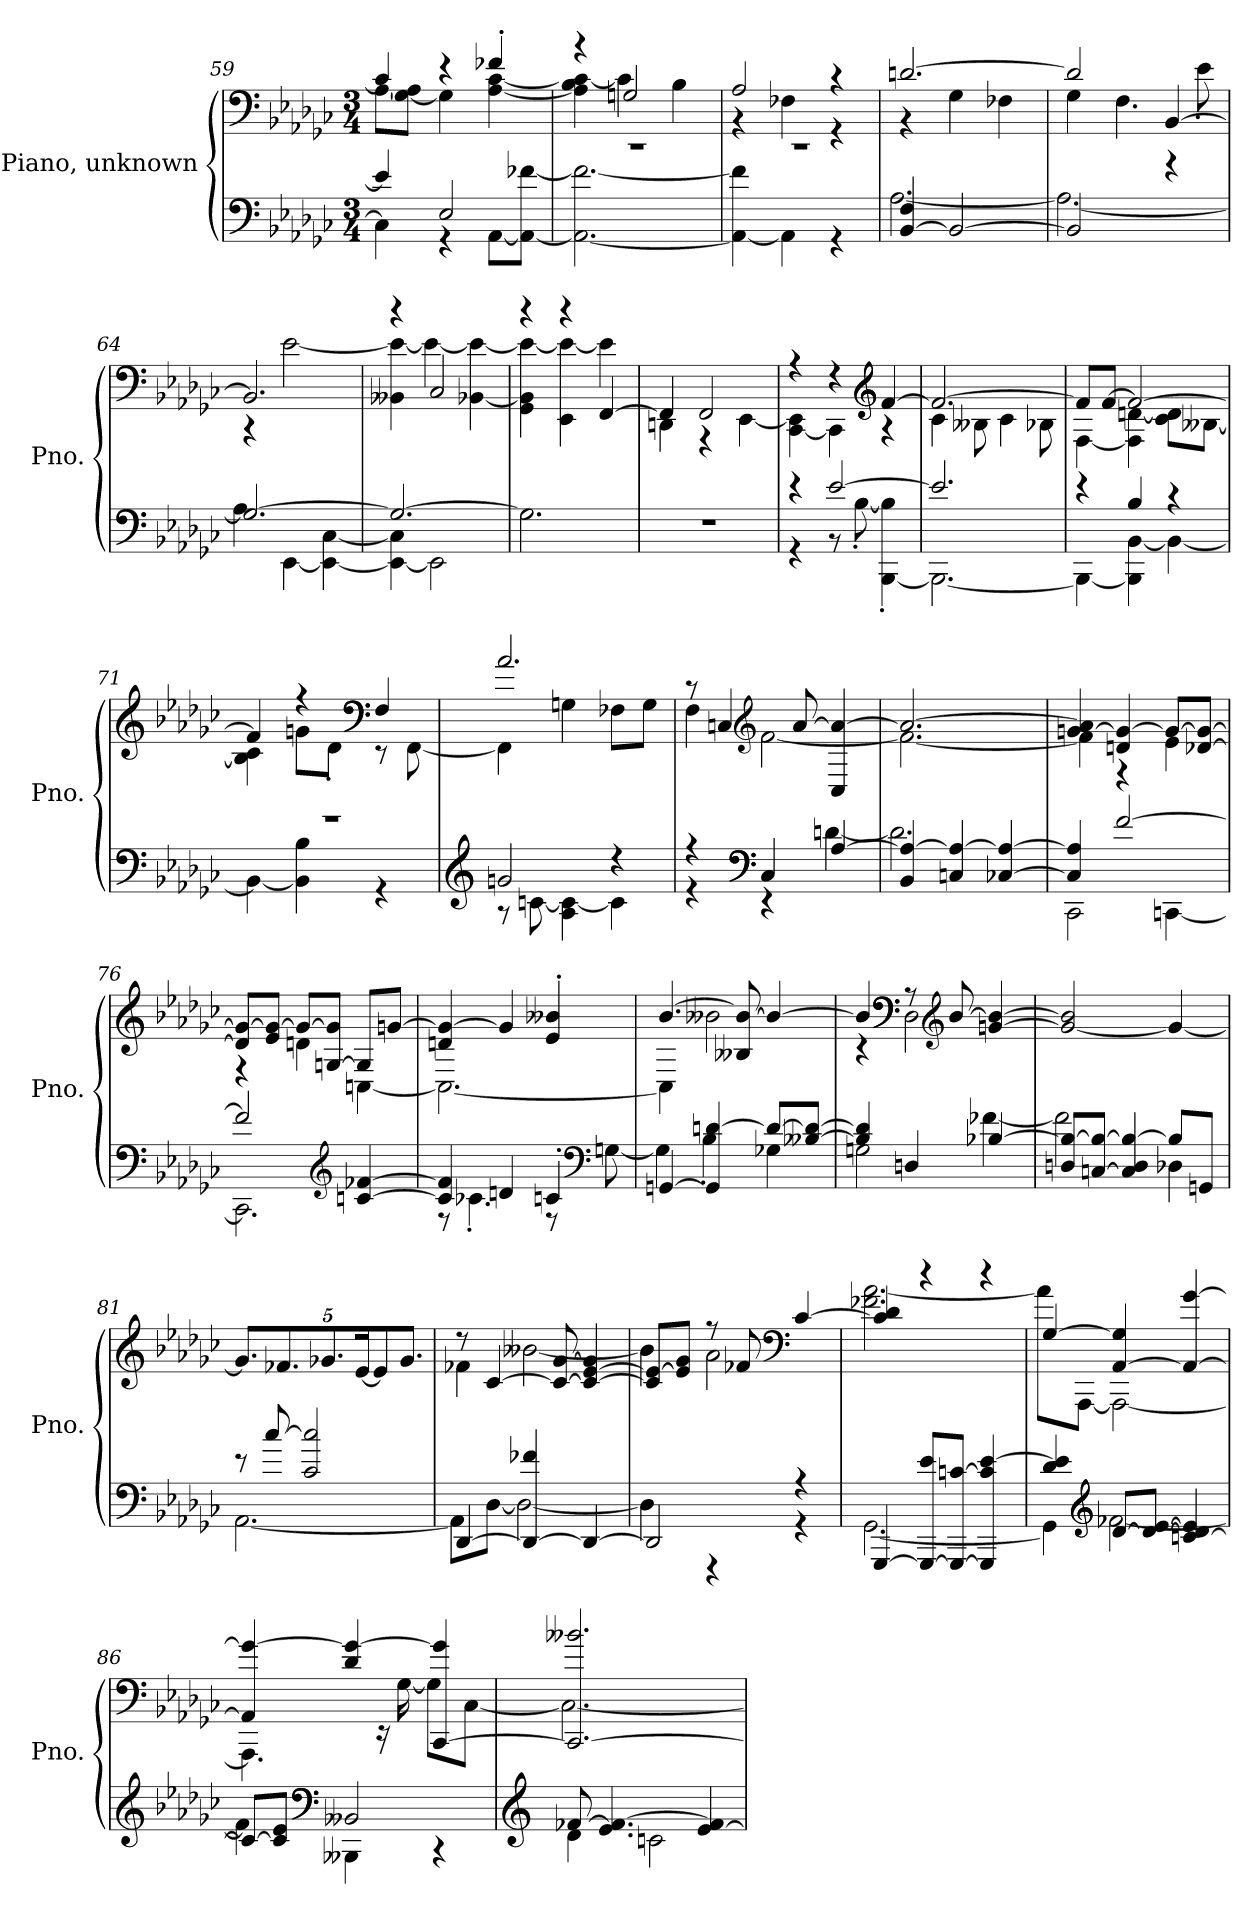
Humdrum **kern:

**kern	**kern
*part1	*part1
*staff2	*staff1
*I"Piano, unknown	*
*I'Pno.	*
*clefF4	*clefF4
*k[b-e-a-d-g-c-]	*k[b-e-a-d-g-c-]
*M3/4	*M3/4
=59	=59
*^	*^
4e-/]	4C-\]	4c-/]	[8A-\L
.	.	.	[8G-\ 8A-\]J
2E-/	4r	4r	4G-\]
.	[8AA-\L	4f-X'/	[4A-\ [4c-\
.	8AA-\_ [8f-X\J	.	.
!!LO:LB:g=z	!!
=60	=60	=60	=60
2.r	2.AA-\_ 2.f-\_	4r	4A-\] 4B-\ 4c-\_
.	.	2Gn/	4c-\]
.	.	.	4B-\
=61	=61	=61	=61
2.r	4AA-\_ 4f-\]	2A-/	4r
.	4AA-\]	.	4F-X\
.	4r	4r	4r
=62	=62	=62	=62
[4BB-/ 4F/	[2.A-\	[2.dn/	4r
2BB-/_	.	.	4G-\
.	.	.	4F-X\
=63	=63	=63	=63
2BB-/]	2.A-\_	2d/]	4G-\
.	.	.	4.F\
4r	.	[4BB-/	.
.	.	.	8e-'\
=64	=64	=64	=64
[2.G-/	4A-\]	2.BB-/]	4r
.	[4EE-\	.	[2e-\
.	4EE-\_ [4C-\	.	.
=65	=65	=65	=65
2.G-/_	4EE-\_ 4C-\]	4r	4BB--X\ 4e-\_
.	2EE-\]	2C-/	4e-\_
.	.	.	[4BB-X\ 4e-\_
*v	*v	*	*
=66	=66	=66
2.G-\]	4r	4GG-\ 4BB-\] 4e-\_
.	4r	4EE-\ 4e-\_
.	[4FF/	4e-\]
!!LO:LB:g=z	!!
=67	=67	=67
2.r	4FF/]	4DDn\
.	2FF/	4r
.	.	[4EE-\
=68	=68	=68
*^	*	*
4r	4r	4r	[4CC-\ 4EE-\]
[2e-/	8r	4r	4CC-\]
.	[8B-'\	.	.
*	*	*clefG2	*
.	[4BBB-\' 4B-\]'	[4f/	4r
=69	=69	=69	=69
2.e-/]	2.BBB-\_	2.f/_	4c-\
.	.	.	8B--X\
.	.	.	4c-\
.	.	.	8B-X\
=70	=70	=70	=70
4r	4BBB-\_	8f/L]	[4F\
.	.	[8f/J	.
4B-/	4BBB-\] [4BB-\	2f/_	4F\] [4dn\
4r	4BB-\_	.	8c-\ 8d\]L
.	.	.	[8B--X\J
=71	=71	=71	=71
2.r	4BB-\_	4f/]	4B--\] 4c-\
.	4BB-\] 4B-\	4r	8gn\L
.	.	.	8d-'\J
*	*	*clefF4	*
.	4r	4F/	8r
.	.	.	[8FF\
!!LO:PB:g=z	!!
=72	=72	=72	=72
*clefG2	*	*	*
2gn/	8r	2.a-/	4FF\]
.	[8cn\	.	.
.	4A-\ 4c\_	.	4Gn\
4r	4c\]	.	8F-X\L
.	.	.	8G\J
=73	=73	=73	=73
4r	4r	8r	4F\
.	.	4Cn/	.
*clefF4	*	*clefG2	*
4C-/	4r	.	[2f\
.	.	[8a-/	.
[4A-/	[4dn\	4C/ 4a-/_	.
=74	=74	=74	=74
4BB-/ 4A-/_	2.d\]	2.a-/_	2.f\_
4Cn/ 4A-/_	.	.	.
[4C-X/ 4A-/_	.	.	.
=75	=75	=75	=75
4C-/] 4A-/]	2CC-\	[4gn/ 4a-/]	4f\]
[2f/	.	4dn/ 4g/_	4r
.	[4CCn\	8g/L_	4e-\
.	.	[8d-X/ 8g/_J	.
!!LO:LB:g=z	!!
=76	=76	=76	=76
2f/]	2.CC\]	8d-/] 8g/_L	4r
.	.	8e-/ 8g/_J	.
.	.	8g/L_	4dn\
.	.	[8Gn/ 8g/]J	.
*clefG2	*	*	*
[4cn/ [4f-X/	.	8G/L]	[4Cn\
.	.	[8gn/J	.
=77	=77	=77	=77
4c/] 4f-/]	8r	4dn/ 4g/_	2.C\_
.	4.c-X'\	.	.
4dn/	.	4g/]	.
4cn'/	8r	4e-/' 4b--X/'	.
*clefF4	*	*	*
.	[8Gn\	.	.
=78	=78	=78	=78
[4GGn/	4G\]	[4.b-/	4C\]
4GG/] [4dn/	4B-'\	.	2b--X\
.	.	8B--X/ 8b-/_	.
8d/L_	4G-X\	4b-/_	.
[8B--X/ 8d/_J	.	.	.
!!LO:LB:g=z	!!
=79	=79	=79	=79
4B--/] 4d/]	2Gn\	4b-/]	4r
*	*	*clefF4	*
4Dn/	.	8r	2D-\
*	*	*clefG2	*
.	.	[8b-/	.
[4B-X/	[4f-X\	[4gn/ 4b-/_	.
*	*	*v	*v
=80	=80	=80
8Dn/ 8B-/_L	2f-\]	2g/_ 2b-/]
[8Cn/ 8B-/_J	.	.
4C/] 4D/ 4B-/_	.	.
8B-/L]	4D-X\	4g/_
8GGn/J	.	.
=81	=81	=81
*	*	*Xbrackettup
8r	[2.AA-\	10.g/L]
[8cc-/	.	.
.	.	10.f-X/
2c-/ 2cc-/]	.	.
.	.	10.g-X/
.	.	[20e-/
.	.	10e-/]
.	.	10.g-/J
=82	=82	=82
*	*	*^
[4DD-/	8AA-\L]	8r	4f-X\
.	[8D-\J	[4c-/	.
4DD-/_ 4f-X/	2D-\_	.	[2b--X\
.	.	8c-/_ [8g-/	.
4DD-/_	.	4c-/_ [4e-/ 4g-/]	.
!!LO:LB:g=z	!!
=83	=83	=83	=83
2DD-/]	4D-\]	8c-/] 8e-/_L	4b--\]
.	.	8e-/] 8g-/J	.
.	4r	8r	2a-\
.	.	8f-X/	.
*	*	*clefF4	*
4r	4r	[4c-/	.
=84	=84	=84	=84
[4GGG-/	[2.GG-\	4c-/] 4d-/	2.f-X\ [2.a-\
8GGG-/_ 8e-/L	.	4r	.
8GGG-/_ [8cn/J	.	.	.
4GGG-/] 4c/] [4e-/	.	4r	.
=85	=85	=85	=85
4d-/ 4e-/]	4GG-\]	[4G-/	8a-\L]
.	.	.	[8AAA-\J
*clefG2	*	*	*
[8d-/L	[2f-X\	[4AA-/ 4G-/]	2AAA-\_
8d-/_ [8e-/J	.	.	.
[4cn/ 4d-/] 4e-/]	.	4AA-/_ [4g-/	.
=86	=86	=86	=86
8c/L_	4f-\]	4AA-/] 4g-/_	4.AAA-\]
8c/] 8e-/J	.	.	.
*clefF4	*	*	*
2BB--X/	4BBB--X\	4d-/ 4g-/_	.
.	.	.	16r
.	.	.	[16G-\
.	4r	[4CC-/ 4g-/]	8G-\L]
.	.	.	[8C-\J
!!LO:LB:g=z	!!
=87	=87	=87	=87
*clefG2	*	*	*
[8f-X/	4d-\	2.CC-/_ 2.b--X/	2.C-\_
4.e-/ 4.f-/_	.	.	.
.	2cn\	.	.
[4e-/ 4f-/]	.	.	.
*v	*v	*	*
*	*v	*v
=	=
*-	*-
